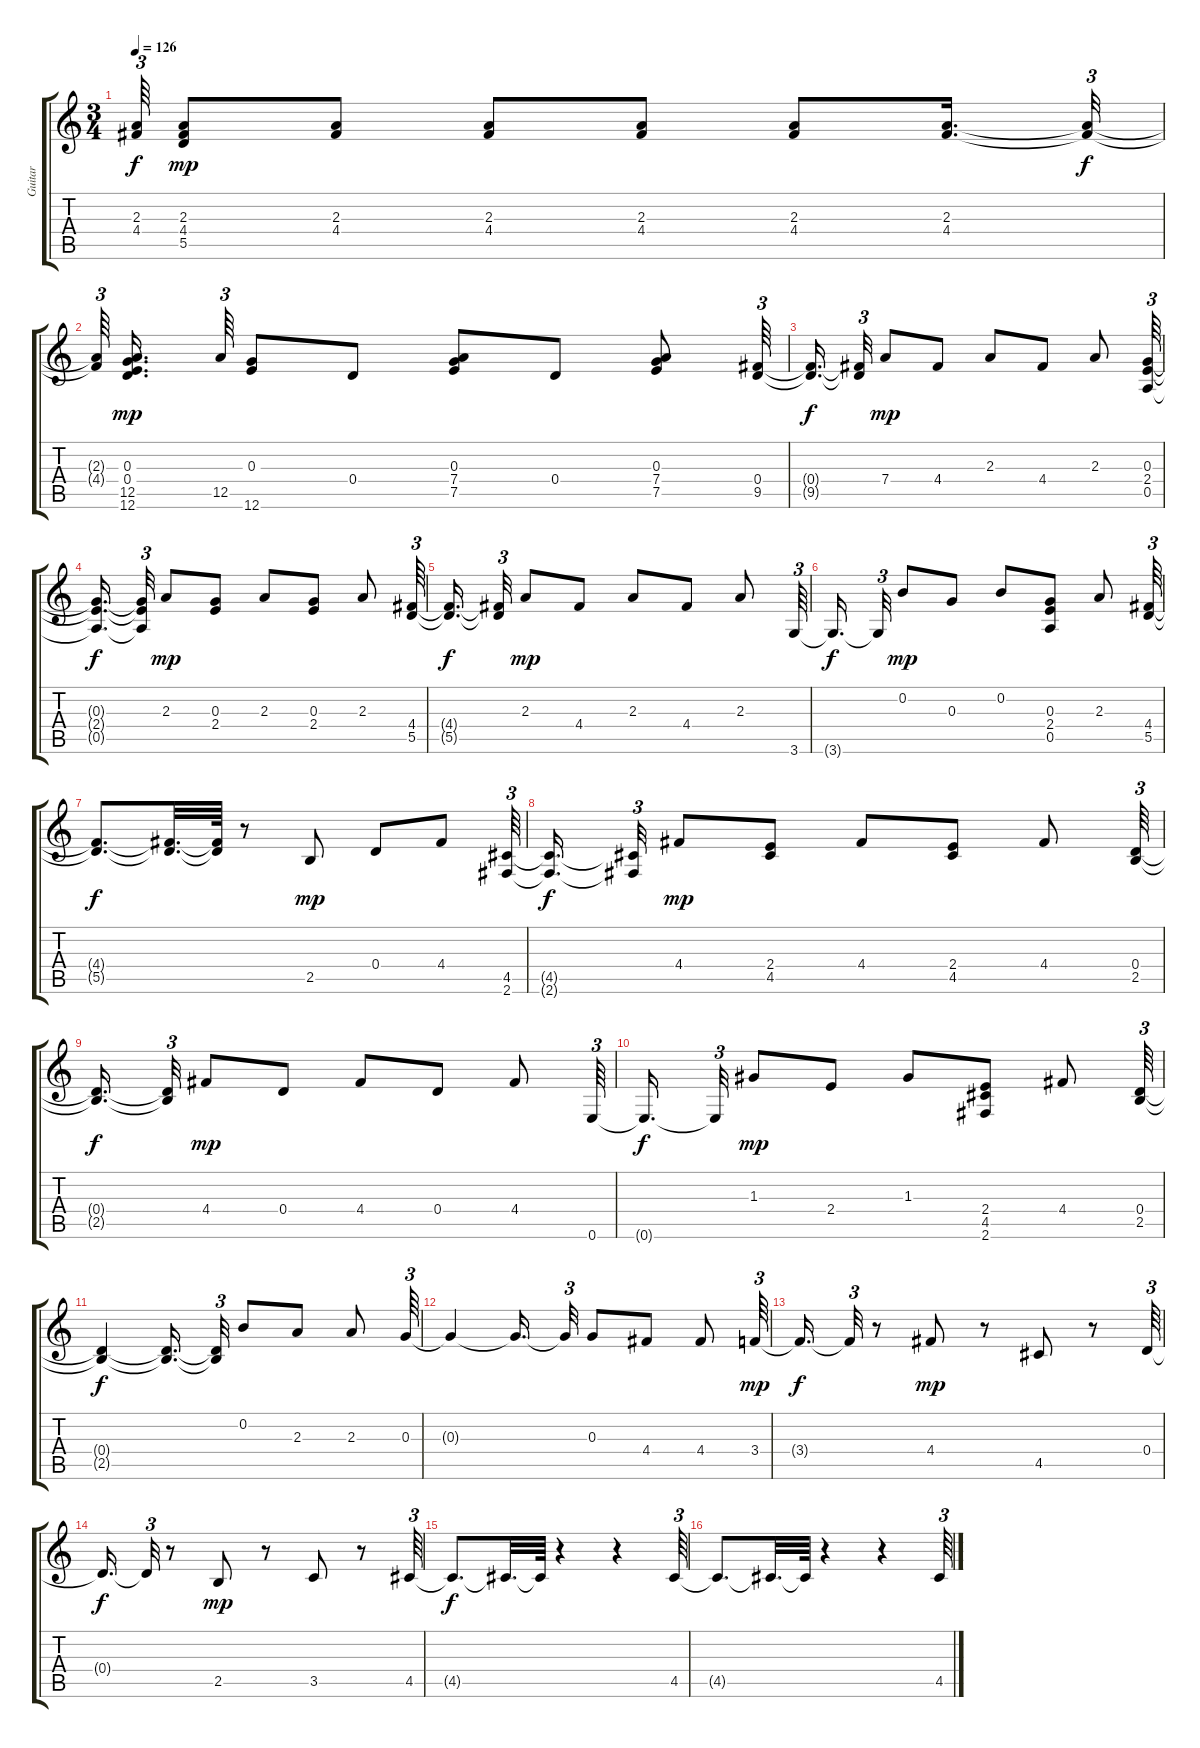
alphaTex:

\track ("Guitar" "Guitar") {instrument overdrivenguitar}
\staff {score tabs}
\tuning (E4 B3 G3 D3 A2 E2) {hide}
\ts (3 4)
\tempo 126
\clef g2
\ks c
(2.3{t} 4.4{t}).64{tu (3 2) dy f} (2.3 4.4 5.5).8{dy mp} (2.3 4.4).8 (2.3 4.4).8 (2.3 4.4).8 (2.3 4.4).8 (2.3 4.4).16{d} (2.3{t} 4.4{t}).32{tu (3 2) dy f} |
(2.3{t} 4.4{t}).64{tu (3 2) beam splitsecondary} (0.3 0.4 12.5 12.6).16{d dy mp beam splitsecondary} 12.5.64{tu (3 2)} (0.3 12.6).8 0.4.8 (0.3 7.4 7.5).8 0.4.8 (0.3 7.4 7.5).8 (0.4 9.5).64{tu (3 2)} |
(0.4{t} 9.5{t}).16{d dy f beam splitsecondary} (0.4{t} 9.5{t}).32{tu (3 2)} 7.4.8{dy mp} 4.4.8 2.3.8 4.4.8 2.3.8 (0.3 2.4 0.5).64{tu (3 2)} |
(0.3{t} 2.4{t} 0.5{t}).16{d dy f beam splitsecondary} (0.3{t} 2.4{t} 0.5{t}).32{tu (3 2)} 2.3.8{dy mp} (0.3 2.4).8 2.3.8 (0.3 2.4).8 2.3.8 (4.4 5.5).64{tu (3 2)} |
(4.4{t} 5.5{t}).16{d dy f beam splitsecondary} (4.4{t} 5.5{t}).32{tu (3 2)} 2.3.8{dy mp} 4.4.8 2.3.8 4.4.8 2.3.8 3.6.64{tu (3 2)} |
3.6{t}.16{d dy f beam splitsecondary} 3.6{t}.32{tu (3 2)} 0.2.8{dy mp} 0.3.8 0.2.8 (0.3 2.4 0.5).8 2.3.8 (4.4 5.5).64{tu (3 2)} |
(4.4{t} 5.5{t}).8{d dy f} (4.4{t} 5.5{t}).32{d} (4.4{t} 5.5{t}).64 r.8 2.5.8{dy mp} 0.4.8 4.4.8 (4.5 2.6).64{tu (3 2)} |
(4.5{t} 2.6{t}).16{d dy f beam splitsecondary} (4.5{t} 2.6{t}).32{tu (3 2)} 4.4.8{dy mp} (2.4 4.5).8 4.4.8 (2.4 4.5).8 4.4.8 (0.4 2.5).64{tu (3 2)} |
(0.4{t} 2.5{t}).16{d dy f beam splitsecondary} (0.4{t} 2.5{t}).32{tu (3 2)} 4.4.8{dy mp} 0.4.8 4.4.8 0.4.8 4.4.8 0.6.64{tu (3 2)} |
0.6{t}.16{d dy f beam splitsecondary} 0.6{t}.32{tu (3 2)} 1.3.8{dy mp} 2.4.8 1.3.8 (2.4 4.5 2.6).8 4.4.8 (0.4 2.5).64{tu (3 2)} |
(0.4{t} 2.5{t}).4{dy f} (0.4{t} 2.5{t}).16{d beam splitsecondary} (0.4{t} 2.5{t}).32{tu (3 2)} 0.2.8 2.3.8 2.3.8 0.3.64{tu (3 2)} |
0.3{t}.4 0.3{t}.16{d beam splitsecondary} 0.3{t}.32{tu (3 2)} 0.3.8 4.4.8 4.4.8 3.4.64{tu (3 2) dy mp} |
3.4{t}.16{d dy f} 3.4{t}.32{tu (3 2)} r.8 4.4.8{dy mp} r.8 4.5.8 r.8 0.4.64{tu (3 2)} |
0.4{t}.16{d dy f} 0.4{t}.32{tu (3 2)} r.8 2.5.8{dy mp} r.8 3.5.8 r.8 4.5.64{tu (3 2)} |
4.5{t}.8{d dy f} 4.5{t}.32{d} 4.5{t}.64 r.4 r.4 4.5.64{tu (3 2)} |
4.5{t}.8{d} 4.5{t}.32{d} 4.5{t}.64 r.4 r.4 4.5.64{tu (3 2)}
